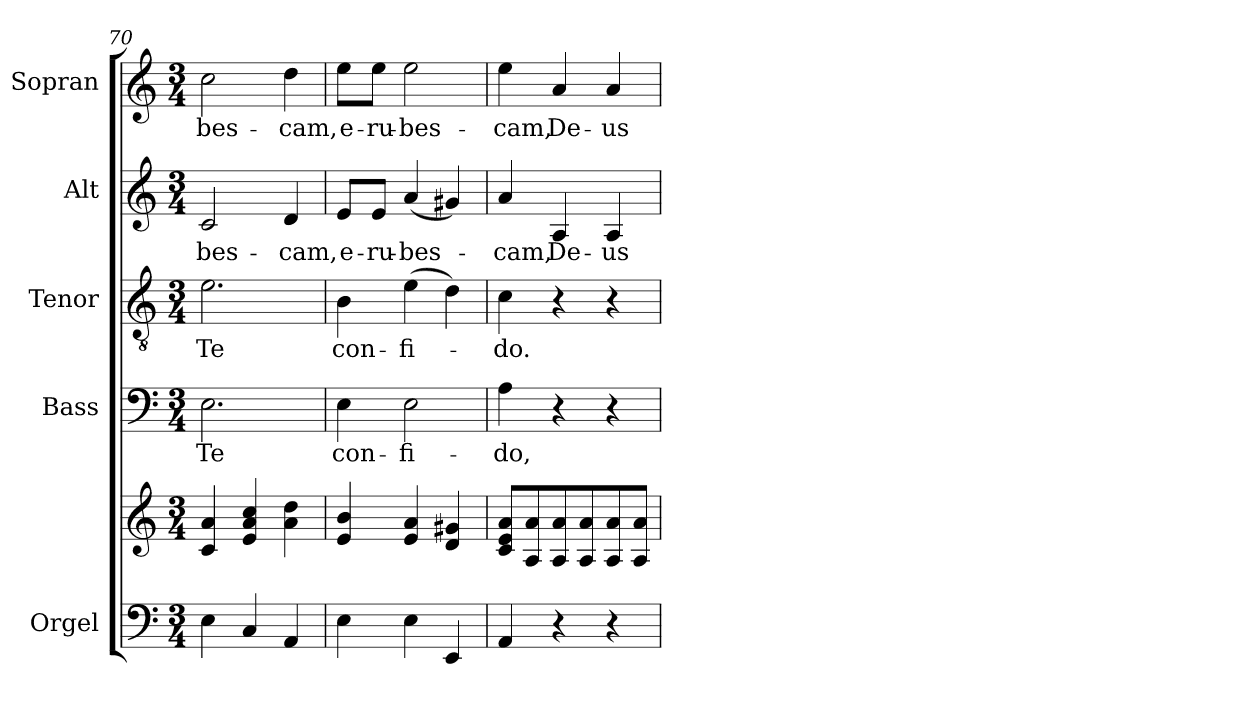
**kern	**kern	**kern	**text	**kern	**text	**kern	**text	**kern	**text
*part5	*part5	*part4	*part4	*part3	*part3	*part2	*part2	*part1	*part1
*staff6	*staff5	*staff4	*staff4	*staff3	*staff3	*staff2	*staff2	*staff1	*staff1
*I"Orgel	*	*I"Bass	*	*I"Tenor	*	*I"Alt	*	*I"Sopran	*
*I'Org.	*	*I'B.	*	*I'T.	*	*I'A.	*	*I'S.	*
*clefF4	*clefG2	*clefF4	*	*clefGv2	*	*clefG2	*	*clefG2	*
*k[]	*k[]	*k[]	*	*k[]	*	*k[]	*	*k[]	*
*C:	*C:	*C:	*	*C:	*	*C:	*	*C:	*
*M3/4	*M3/4	*M3/4	*	*M3/4	*	*M3/4	*	*M3/4	*
=70	=70	=70	=70	=70	=70	=70	=70	=70	=70
!	!	!	!LO:LY:b	!	!LO:LY:b	!	!LO:LY:b	!	!LO:LY:b
4E\	4c/ 4a/	2.E\	Te	2.e\	Te	2c/	-bes-	2cc\	-bes-
4C/	4e/ 4a/ 4cc/	.	.	.	.	.	.	.	.
!	!	!	!	!	!	!	!LO:LY:b	!	!LO:LY:b
4AA/	4a\ 4dd\	.	.	.	.	4d/	-cam,	4dd\	-cam,
=71	=71	=71	=71	=71	=71	=71	=71	=71	=71
!	!	!	!LO:LY:b	!	!LO:LY:b	!	!LO:LY:b	!	!LO:LY:b
4E\	4e/ 4b/	4E\	con-	4B\	con-	8e/L	e-	8ee\L	e-
!	!	!	!	!	!	!	!LO:LY:b	!	!LO:LY:b
.	.	.	.	.	.	8e/J	-ru-	8ee\J	-ru-
!	!	!	!LO:LY:b	!	!LO:LY:b	!	!LO:LY:b	!	!LO:LY:b
4E\	4e/ 4a/	2E\	-fi-	(>4e\	-fi-	(<4a/	-bes-	2ee\	-bes-
4EE/	4d/ 4g#X/	.	.	4d\)	.	4g#X/)	.	.	.
!!LO:PB:g=z
=72	=72	=72	=72	=72	=72	=72	=72	=72	=72
!	!	!	!LO:LY:b	!	!LO:LY:b	!	!LO:LY:b	!	!LO:LY:b
4AA/	8c/ 8e/ 8a/L	4A\	-do,	4c\	-do.	4a/	-cam,	4ee\	-cam,
.	8A/ 8a/	.	.	.	.	.	.	.	.
!	!	!	!	!	!	!	!LO:LY:b	!	!LO:LY:b
4r	8A/ 8a/	4r	.	4r	.	4A/	De-	4a/	De-
.	8A/ 8a/	.	.	.	.	.	.	.	.
!	!	!	!	!	!	!	!LO:LY:b	!	!LO:LY:b
4r	8A/ 8a/	4r	.	4r	.	4A/	-us	4a/	-us
.	8A/ 8a/J	.	.	.	.	.	.	.	.
=	=	=	=	=	=	=	=	=	=
*-	*-	*-	*-	*-	*-	*-	*-	*-	*-
